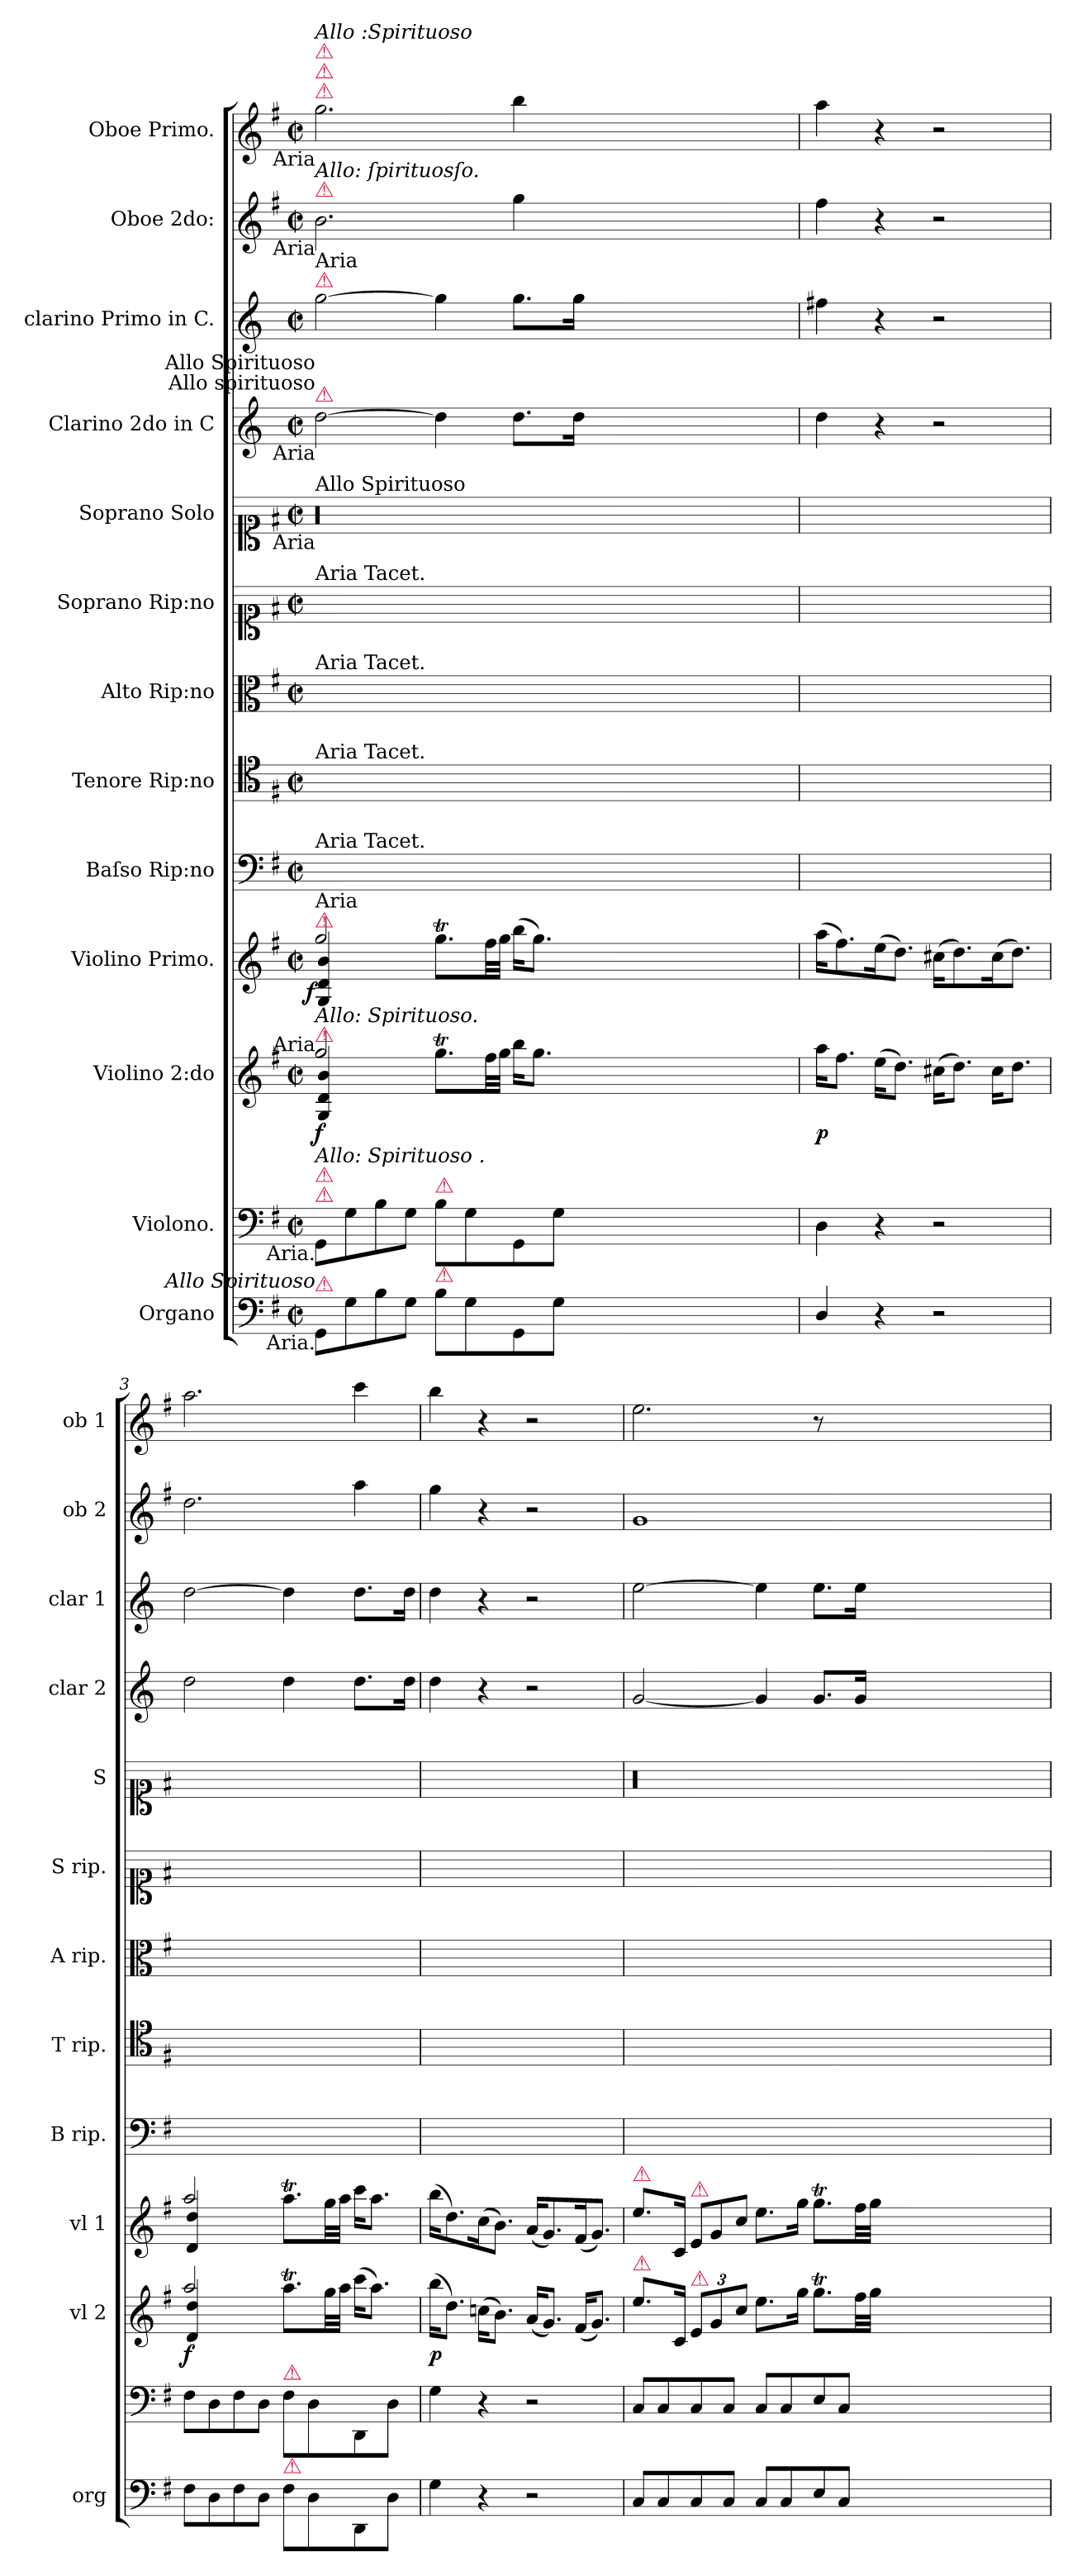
**kern	**kern	**kern	**dynam	**kern	**dynam	**kern	**kern	**kern	**kern	**kern	**kern	**kern	**kern	**kern
*part13	*part12	*part11	*part11	*part10	*part10	*part9	*part8	*part7	*part6	*part5	*part4	*part3	*part2	*part1
*staff13	*staff12	*staff11	*staff11	*staff10	*staff10	*staff9	*staff8	*staff7	*staff6	*staff5	*staff4	*staff3	*staff2	*staff1
*I"Organo	*I"Violono.	*I"Violino 2:do	*	*I"Violino Primo.	*	*I"Baſso Rip:no	*I"Tenore Rip:no	*I"Alto Rip:no	*I"Soprano Rip:no	*I"Soprano Solo	*I"Clarino 2do in C	*I"clarino Primo in C.	*I"Oboe 2do:	*I"Oboe Primo.
*I'org	*	*I'vl 2	*	*I'vl 1	*	*I'B rip.	*I'T rip.	*I'A rip.	*I'S rip.	*I'S	*I'clar 2	*I'clar 1	*I'ob 2	*I'ob 1
*clefF4	*clefF4	*clefG2	*	*clefG2	*	*clefF4	*clefC4	*clefC3	*clefC1	*clefC1	*clefG2	*clefG2	*clefG2	*clefG2
*k[f#]	*k[f#]	*k[f#]	*	*k[f#]	*	*k[f#]	*k[f#]	*k[f#]	*k[f#]	*k[f#]	*k[]	*k[]	*k[f#]	*k[f#]
*G:	*G:	*G:	*	*G:	*	*G:	*G:	*G:	*G:	*G:	*	*	*G:	*G:
*M2/2	*M2/2	*M2/2	*	*M2/2	*	*M2/2	*M2/2	*M2/2	*M2/2	*M2/2	*M2/2	*M2/2	*M2/2	*M2/2
*met(c|)	*met(c|)	*met(c|)	*	*met(c|)	*	*met(c|)	*met(c|)	*met(c|)	*met(c|)	*met(c|)	*met(c|)	*met(c|)	*met(c|)	*met(c|)
=1	=1	=1	=1	=1	=1	=1	=1	=1	=1	=1	=1	=1	=1	=1
*	*	*^	*	*^	*	*	*	*	*	*	*	*	*	*
!	!	!	!	!	!	!	!	!	!	!	!	!	!	!	!	!LO:TX:a:color=crimson:t=⚠
!	!	!	!	!	!	!	!	!	!	!	!	!	!	!	!	!LO:TX:a:color=crimson:t=⚠
!	!	!	!	!	!	!	!	!	!	!	!	!	!	!	!	!LO:TX:a:color=crimson:t=⚠
!	!	!	!	!	!	!	!	!	!	!	!	!	!	!	!	!LO:TX:a:i:t=Allo &colon;Spirituoso
!	!	!	!	!	!	!	!	!	!	!	!	!	!	!	!	!LO:TX:b:rj:t=Aria
!	!	!	!	!	!	!	!	!	!	!	!	!	!	!	!LO:TX:a:color=crimson:t=⚠	!
!	!	!	!	!	!	!	!	!	!	!	!	!	!	!	!LO:TX:a:i:t=Allo&colon; ſpirituosſo.	!
!	!	!	!	!	!	!	!	!	!	!	!	!	!	!	!LO:TX:b:rj:t=Aria	!
!	!	!	!	!	!	!	!	!	!	!	!	!	!	!LO:TX:a:color=crimson:t=⚠	!	!
!	!	!	!	!	!	!	!	!	!	!	!	!	!	!LO:TX:a:t=Aria	!	!
!	!	!	!	!	!	!	!	!	!	!	!	!	!	!LO:TX:b:rj:t=Allo Spirituoso	!	!
!	!	!	!	!	!	!	!	!	!	!	!	!	!LO:TX:a:color=crimson:t=⚠	!	!	!
!	!	!	!	!	!	!	!	!	!	!	!	!	!LO:TX:b:rj:t=Aria	!	!	!
!	!	!	!	!	!	!	!	!	!	!	!	!	!LO:TX:a:rj:t=Allo spirituoso	!	!	!
!	!	!	!	!	!	!	!	!	!	!	!	!LO:TX:a:t=Allo Spirituoso	!	!	!	!
!	!	!	!	!	!	!	!	!	!	!	!	!LO:TX:b:rj:t=Aria	!	!	!	!
!	!	!	!	!	!	!	!	!	!	!	!LO:TX:a:t=Aria Tacet.	!	!	!	!	!
!	!	!	!	!	!	!	!	!	!	!LO:TX:a:t=Aria Tacet.	!	!	!	!	!	!
!	!	!	!	!	!	!	!	!	!LO:TX:a:t=Aria Tacet.	!	!	!	!	!	!	!
!	!	!	!	!	!	!	!	!LO:TX:a:t=Aria Tacet.	!	!	!	!	!	!	!	!
!	!	!	!	!	!LO:TX:a:color=crimson:t=⚠	!	!	!	!	!	!	!	!	!	!	!
!	!	!	!	!	!LO:TX:a:t=Aria	!	!	!	!	!	!	!	!	!	!	!
!	!	!LO:TX:a:color=crimson:t=⚠	!	!	!	!	!	!	!	!	!	!	!	!	!	!
!	!	!LO:TX:a:rj:t=Aria	!	!	!	!	!	!	!	!	!	!	!	!	!	!
!	!	!LO:TX:a:i:t=Allo&colon; Spirituoso.	!	!	!	!	!	!	!	!	!	!	!	!	!	!
!	!LO:TX:a:color=crimson:t=⚠	!	!	!	!	!	!	!	!	!	!	!	!	!	!	!
!	!LO:TX:a:color=crimson:t=⚠	!	!	!	!	!	!	!	!	!	!	!	!	!	!	!
!	!LO:TX:b:rj:t=Aria.	!	!	!	!	!	!	!	!	!	!	!	!	!	!	!
!	!LO:TX:a:i:t=Allo&colon; Spirituoso .	!	!	!	!	!	!	!	!	!	!	!	!	!	!	!
!LO:TX:b:rj:t=Aria.	!	!	!	!	!	!	!	!	!	!	!	!	!	!	!	!
!LO:TX:a:color=crimson:t=⚠	!	!	!	!	!	!	!	!	!	!	!	!	!	!	!	!
!LO:TX:a:i:rj:t=Allo Spirituoso	!	!	!	!	!	!	!	!	!	!	!	!	!	!	!	!
!	!	!	!	!	!	!	!LO:DY:b:rj	!	!	!	!	!	!	!	!	!
8GG/L	8GG/L	2gg/	4G/ 4d/ 4b/	f	2gg/	4G/ 4d/ 4b/	f	1ryy	1ryy	1ryy	1ryy	00r	[2dd\	[2gg\	2.b\	2.gg\
8G\	8G\	.	.	.	.	.	.	.	.	.	.	.	.	.	.	.
8B\	8B\	.	4ryy	.	.	4ryy	.	.	.	.	.	.	.	.	.	.
8G\J	8G\J	.	.	.	.	.	.	.	.	.	.	.	.	.	.	.
!	!LO:TX:a:color=crimson:t=⚠	!	!	!	!	!	!	!	!	!	!	!	!	!	!	!
!LO:TX:a:color=crimson:t=⚠	!	!	!	!	!	!	!	!	!	!	!	!	!	!	!	!
8B\L	8B\L	8.ggT\L	2ryy	.	8.ggT\L	2ryy	.	.	.	.	.	.	4dd\]	4gg\]	.	.
8G\	8G\	.	.	.	.	.	.	.	.	.	.	.	.	.	.	.
.	.	32ff#\LL	.	.	32ff#\LL	.	.	.	.	.	.	.	.	.	.	.
.	.	32gg\JJJ	.	.	32gg\JJJ	.	.	.	.	.	.	.	.	.	.	.
8GG/	8GG/	16bb\KL	.	.	(16bb\KL	.	.	.	.	.	.	.	8.dd\L	8.gg\L	4gg\	4bb\
.	.	8.gg\J	.	.	8.gg\J)	.	.	.	.	.	.	.	.	.	.	.
8G\J	8G\J	.	.	.	.	.	.	.	.	.	.	.	.	.	.	.
.	.	.	.	.	.	.	.	.	.	.	.	.	16dd\Jk	16gg\Jk	.	.
0.ryy	0.ryy	0.ryy	0.ryy	.	0.ryy	0.ryy	.	0.ryy	0.ryy	0.ryy	0.ryy	.	0.ryy	0.ryy	0.ryy	0.ryy
*	*	*v	*v	*	*	*	*	*	*	*	*	*	*	*	*	*
*	*	*	*	*v	*v	*	*	*	*	*	*	*	*	*	*
=2	=2	=2	=2	=2	=2	=2	=2	=2	=2	=2	=2	=2	=2	=2
4D/	4D\	16aa\KL	p	(16aa\KL	.	1ryy	1ryy	1ryy	1ryy	1ryy	4dd\	4ff#X\	4ff#\	4aa\
.	.	8.ff#\J	.	8.ff#\)	.	.	.	.	.	.	.	.	.	.
4r	4r	(16ee\KL	.	(16ee\K	.	.	.	.	.	.	4r	4r	4r	4r
.	.	8.dd\J)	.	8.dd\J)	.	.	.	.	.	.	.	.	.	.
2r	2r	(16cc#X\KL	.	(16cc#X\KL	.	.	.	.	.	.	2r	2r	2r	2r
.	.	8.dd\J)	.	8.dd\)	.	.	.	.	.	.	.	.	.	.
.	.	16cc#\KL	.	(16cc#\K	.	.	.	.	.	.	.	.	.	.
.	.	8.dd\J	.	8.dd\J)	.	.	.	.	.	.	.	.	.	.
=3	=3	=3	=3	=3	=3	=3	=3	=3	=3	=3	=3	=3	=3	=3
*	*	*^	*	*^	*	*	*	*	*	*	*	*	*	*
8F#\L	8F#\L	2aa/	4d/ 4dd/	f	2aa/	4d/ 4dd/	.	1ryy	1ryy	1ryy	1ryy	1ryy	2dd\	[2dd\	2.dd\	2.aa\
8D\	8D\	.	.	.	.	.	.	.	.	.	.	.	.	.	.	.
8F#\	8F#\	.	4ryy	.	.	4ryy	.	.	.	.	.	.	.	.	.	.
8D\J	8D\J	.	.	.	.	.	.	.	.	.	.	.	.	.	.	.
!	!LO:TX:a:color=crimson:t=⚠	!	!	!	!	!	!	!	!	!	!	!	!	!	!	!
!LO:TX:a:color=crimson:t=⚠	!	!	!	!	!	!	!	!	!	!	!	!	!	!	!	!
8F#\L	8F#\L	8.aaT\L	2ryy	.	8.aaT\L	2ryy	.	.	.	.	.	.	4dd\	4dd\]	.	.
8D\	8D\	.	.	.	.	.	.	.	.	.	.	.	.	.	.	.
.	.	32gg\LL	.	.	32gg\LL	.	.	.	.	.	.	.	.	.	.	.
.	.	32aa\JJJ	.	.	32aa\JJJ	.	.	.	.	.	.	.	.	.	.	.
8DD/	8DD/	(16ccc\KL	.	.	16ccc\KL	.	.	.	.	.	.	.	8.dd\L	8.dd\L	4aa\	4ccc\
.	.	8.aa\J)	.	.	8.aa\J	.	.	.	.	.	.	.	.	.	.	.
8D\J	8D\J	.	.	.	.	.	.	.	.	.	.	.	.	.	.	.
.	.	.	.	.	.	.	.	.	.	.	.	.	16dd\Jk	16dd\Jk	.	.
*	*	*v	*v	*	*	*	*	*	*	*	*	*	*	*	*	*
*	*	*	*	*v	*v	*	*	*	*	*	*	*	*	*	*
=4	=4	=4	=4	=4	=4	=4	=4	=4	=4	=4	=4	=4	=4	=4
4G\	4G\	(16bb\KL	p	(16bb\KL	.	1ryy	1ryy	1ryy	1ryy	1ryy	4dd\	4dd\	4gg\	4bb\
.	.	8.dd\J)	.	8.dd\)	.	.	.	.	.	.	.	.	.	.
4r	4r	(16ccn\KL	.	(16cc\K	.	.	.	.	.	.	4r	4r	4r	4r
.	.	8.b\J)	.	8.b\J)	.	.	.	.	.	.	.	.	.	.
2r	2r	(16a/KL	.	(16a/KL	.	.	.	.	.	.	2r	2r	2r	2r
.	.	8.g/J)	.	8.g/)	.	.	.	.	.	.	.	.	.	.
.	.	(16f#/KL	.	(16f#/K	.	.	.	.	.	.	.	.	.	.
.	.	8.g/J)	.	8.g/J)	.	.	.	.	.	.	.	.	.	.
=5	=5	=5	=5	=5	=5	=5	=5	=5	=5	=5	=5	=5	=5	=5
!	!	!	!	!LO:TX:a:color=crimson:t=⚠	!	!	!	!	!	!	!	!	!	!
!	!	!LO:TX:a:color=crimson:t=⚠	!	!	!	!	!	!	!	!	!	!	!	!
8C/L	8C/L	8.ee\L	.	8.ee\L	.	1ryy	1ryy	1ryy	1ryy	00r	[2g/	[2ee\	1g/	2.ee\
8C/	8C/	.	.	.	.	.	.	.	.	.	.	.	.	.
.	.	16c/Jk	.	16c/Jk	.	.	.	.	.	.	.	.	.	.
*	*	*	*	*Xtuplet	*	*	*	*	*	*	*	*	*	*
!	!	!	!	!LO:TX:a:color=crimson:t=⚠	!	!	!	!	!	!	!	!	!	!
!	!	!LO:TX:a:color=crimson:t=⚠	!	!	!	!	!	!	!	!	!	!	!	!
8C/	8C/	12e/L	.	12e/L	.	.	.	.	.	.	.	.	.	.
.	.	12g/	.	12g/	.	.	.	.	.	.	.	.	.	.
8C/J	8C/J	.	.	.	.	.	.	.	.	.	.	.	.	.
.	.	12cc/J	.	12cc/J	.	.	.	.	.	.	.	.	.	.
8C/L	8C/L	8.ee\L	.	8.ee\L	.	.	.	.	.	.	4g/]	4ee\]	.	.
8C/	8C/	.	.	.	.	.	.	.	.	.	.	.	.	.
.	.	16gg\Jk	.	16gg\Jk	.	.	.	.	.	.	.	.	.	.
!	!	!	!	!	!	!	!	!	!	!	!	!	!	!LO:N:vis=8
8E/	8E/	8.ggT\L	.	8.ggT\L	.	.	.	.	.	.	8.g/L	8.ee\L	.	4r
8C/J	8C/J	.	.	.	.	.	.	.	.	.	.	.	.	.
.	.	32ff#\LL	.	32ff#\LL	.	.	.	.	.	.	16g/Jk	16ee\Jk	.	.
.	.	32gg\JJJ	.	32gg\JJJ	.	.	.	.	.	.	.	.	.	.
0.ryy	0.ryy	0.ryy	.	0.ryy	.	0.ryy	0.ryy	0.ryy	0.ryy	.	0.ryy	0.ryy	0.ryy	0.ryy
=	=	=	=	=	=	=	=	=	=	=	=	=	=	=
*-	*-	*-	*-	*-	*-	*-	*-	*-	*-	*-	*-	*-	*-	*-
